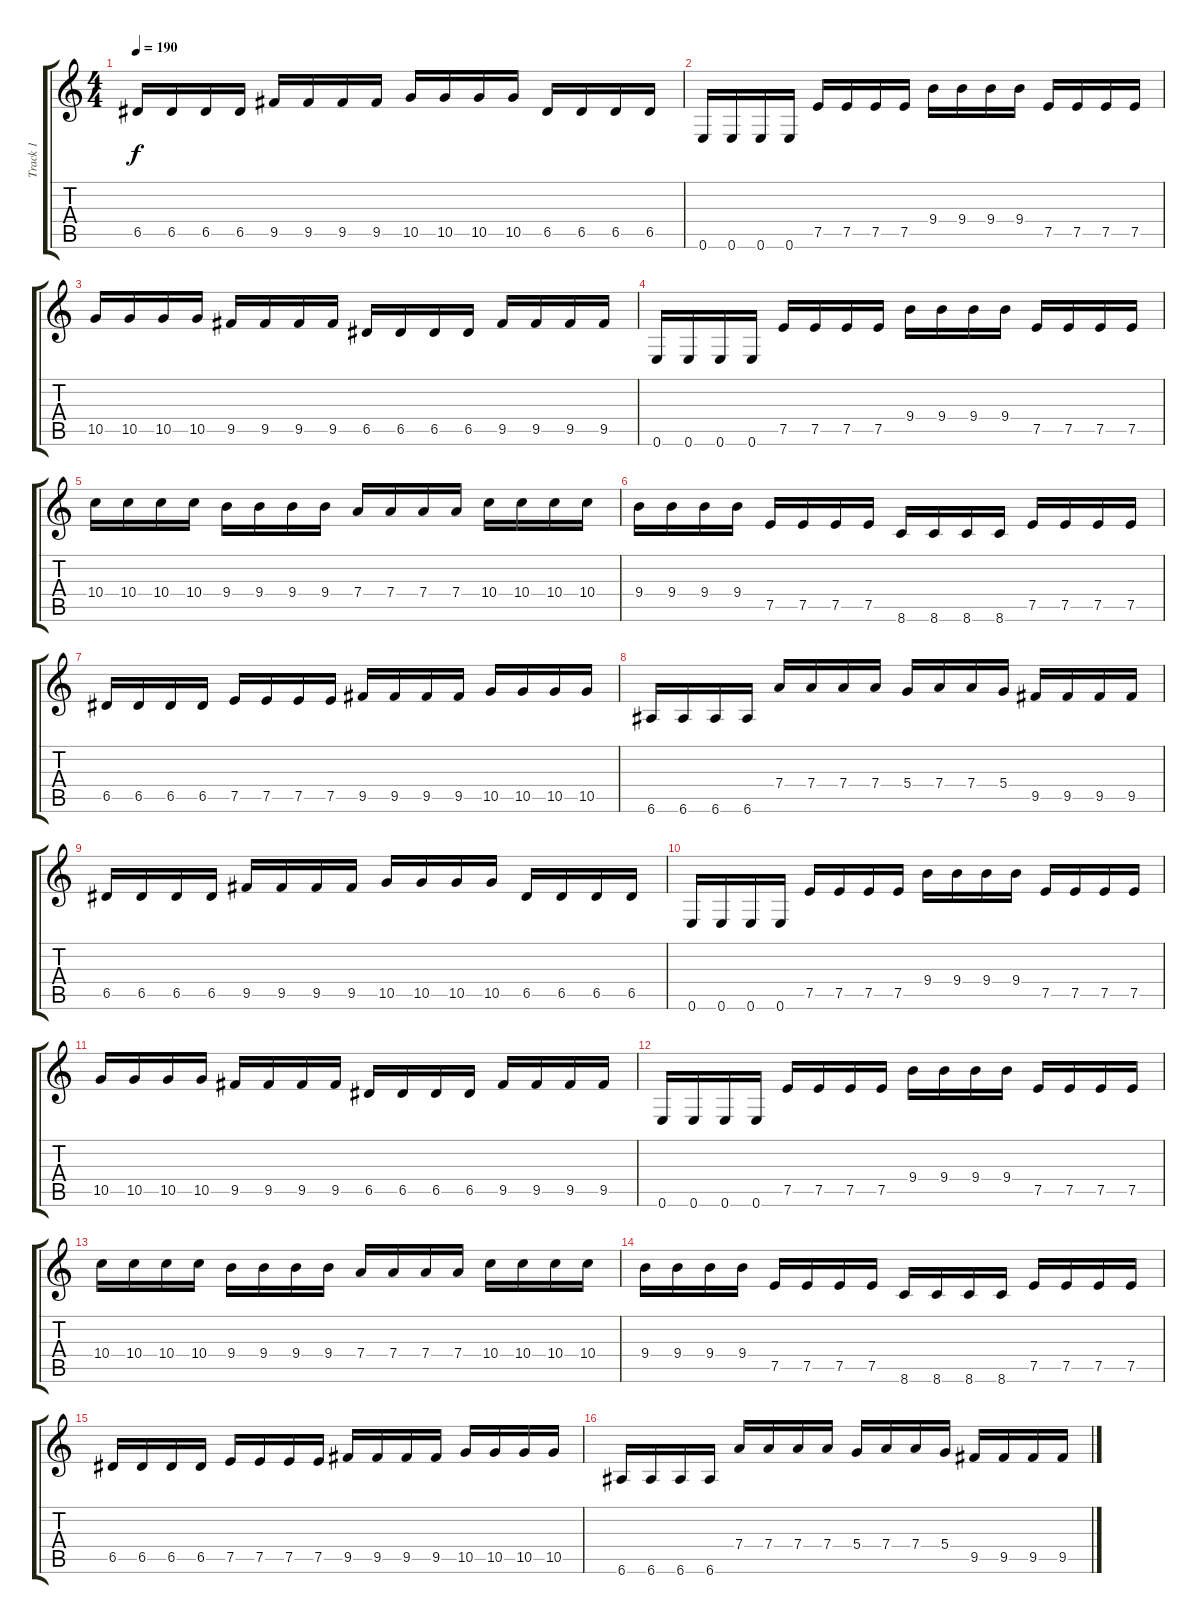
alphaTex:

\track ("Track 1" "Track 1") {instrument distortionguitar}
\staff {score tabs}
\tuning (E4 B3 G3 D3 A2 E2) {hide}
\ts (4 4)
\tempo 190
\clef g2
\ks c
6.5.16{dy f} 6.5.16 6.5.16 6.5.16 9.5.16 9.5.16 9.5.16 9.5.16 10.5.16 10.5.16 10.5.16 10.5.16 6.5.16 6.5.16 6.5.16 6.5.16 |
0.6.16 0.6.16 0.6.16 0.6.16 7.5.16 7.5.16 7.5.16 7.5.16 9.4.16 9.4.16 9.4.16 9.4.16 7.5.16 7.5.16 7.5.16 7.5.16 |
10.5.16 10.5.16 10.5.16 10.5.16 9.5.16 9.5.16 9.5.16 9.5.16 6.5.16 6.5.16 6.5.16 6.5.16 9.5.16 9.5.16 9.5.16 9.5.16 |
0.6.16 0.6.16 0.6.16 0.6.16 7.5.16 7.5.16 7.5.16 7.5.16 9.4.16 9.4.16 9.4.16 9.4.16 7.5.16 7.5.16 7.5.16 7.5.16 |
10.4.16 10.4.16 10.4.16 10.4.16 9.4.16 9.4.16 9.4.16 9.4.16 7.4.16 7.4.16 7.4.16 7.4.16 10.4.16 10.4.16 10.4.16 10.4.16 |
9.4.16 9.4.16 9.4.16 9.4.16 7.5.16 7.5.16 7.5.16 7.5.16 8.6.16 8.6.16 8.6.16 8.6.16 7.5.16 7.5.16 7.5.16 7.5.16 |
6.5.16 6.5.16 6.5.16 6.5.16 7.5.16 7.5.16 7.5.16 7.5.16 9.5.16 9.5.16 9.5.16 9.5.16 10.5.16 10.5.16 10.5.16 10.5.16 |
6.6.16 6.6.16 6.6.16 6.6.16 7.4.16 7.4.16 7.4.16 7.4.16 5.4.16 7.4.16 7.4.16 5.4.16 9.5.16 9.5.16 9.5.16 9.5.16 |
6.5.16 6.5.16 6.5.16 6.5.16 9.5.16 9.5.16 9.5.16 9.5.16 10.5.16 10.5.16 10.5.16 10.5.16 6.5.16 6.5.16 6.5.16 6.5.16 |
0.6.16 0.6.16 0.6.16 0.6.16 7.5.16 7.5.16 7.5.16 7.5.16 9.4.16 9.4.16 9.4.16 9.4.16 7.5.16 7.5.16 7.5.16 7.5.16 |
10.5.16 10.5.16 10.5.16 10.5.16 9.5.16 9.5.16 9.5.16 9.5.16 6.5.16 6.5.16 6.5.16 6.5.16 9.5.16 9.5.16 9.5.16 9.5.16 |
0.6.16 0.6.16 0.6.16 0.6.16 7.5.16 7.5.16 7.5.16 7.5.16 9.4.16 9.4.16 9.4.16 9.4.16 7.5.16 7.5.16 7.5.16 7.5.16 |
10.4.16 10.4.16 10.4.16 10.4.16 9.4.16 9.4.16 9.4.16 9.4.16 7.4.16 7.4.16 7.4.16 7.4.16 10.4.16 10.4.16 10.4.16 10.4.16 |
9.4.16 9.4.16 9.4.16 9.4.16 7.5.16 7.5.16 7.5.16 7.5.16 8.6.16 8.6.16 8.6.16 8.6.16 7.5.16 7.5.16 7.5.16 7.5.16 |
6.5.16 6.5.16 6.5.16 6.5.16 7.5.16 7.5.16 7.5.16 7.5.16 9.5.16 9.5.16 9.5.16 9.5.16 10.5.16 10.5.16 10.5.16 10.5.16 |
6.6.16 6.6.16 6.6.16 6.6.16 7.4.16 7.4.16 7.4.16 7.4.16 5.4.16 7.4.16 7.4.16 5.4.16 9.5.16 9.5.16 9.5.16 9.5.16
